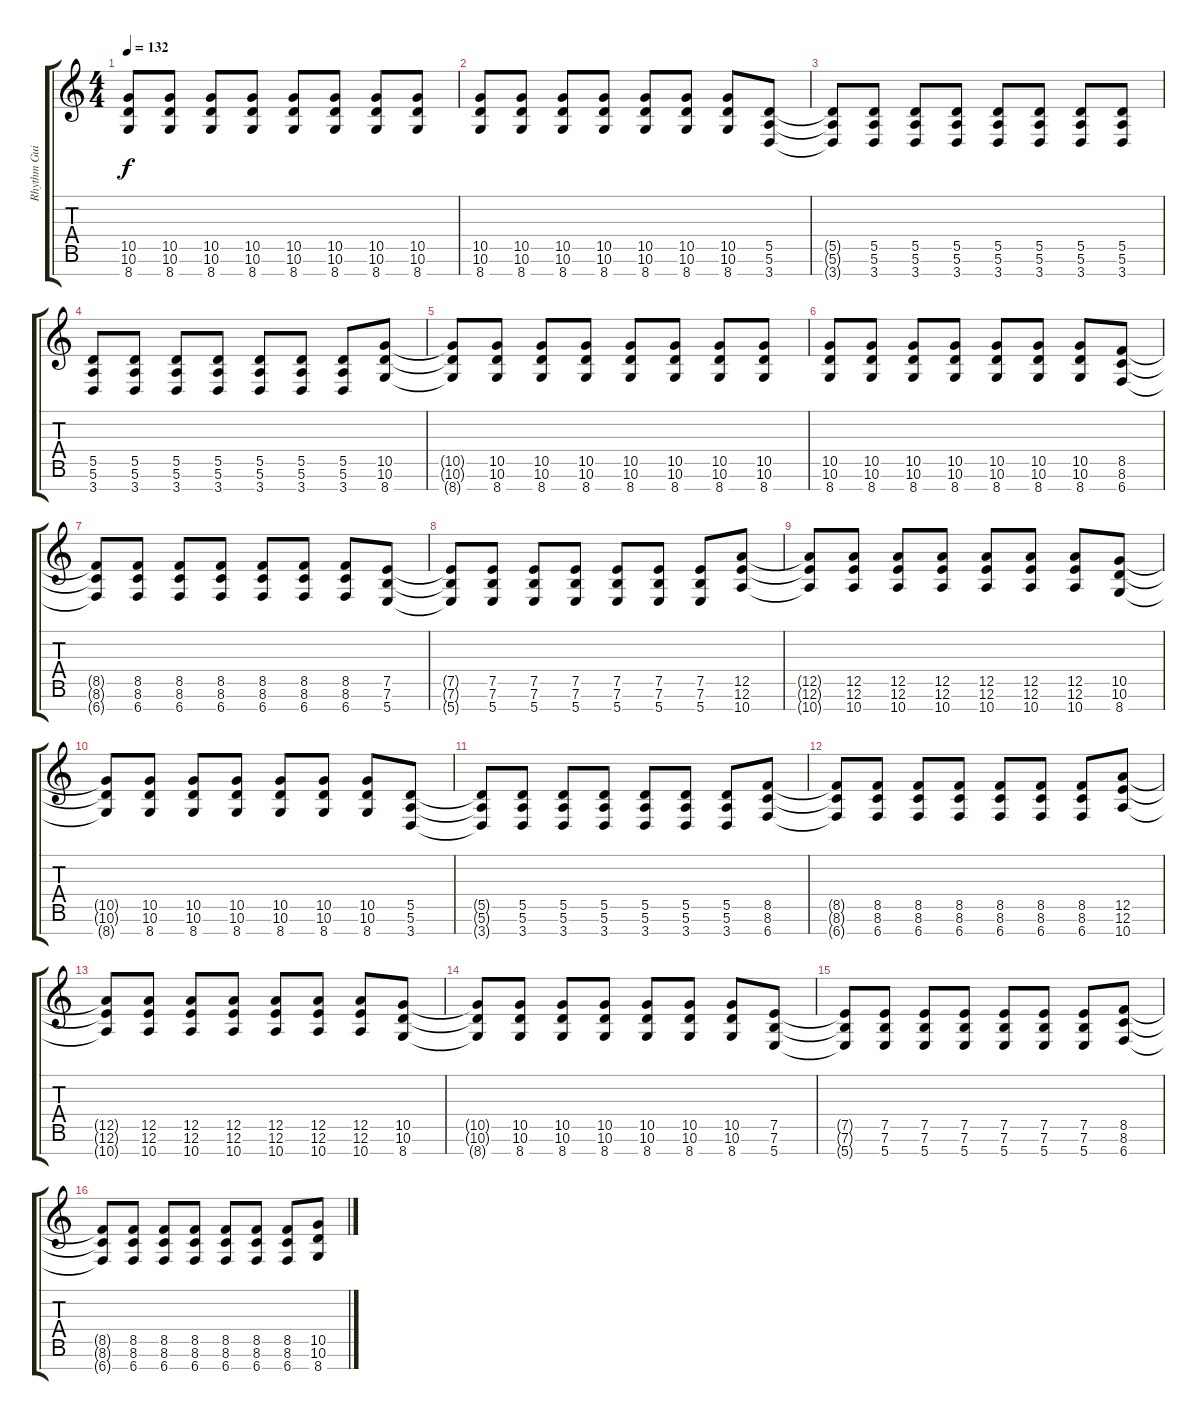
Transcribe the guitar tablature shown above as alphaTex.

\track ("Rhythm Guitar" "Rhythm Gui") {instrument distortionguitar}
\staff {score tabs}
\tuning (E4 B3 G3 D3 A2 E2 B1) {hide}
\ts (4 4)
\tempo 132
\clef g2
\ks aminor
(10.5{t} 10.6{t} 8.7{t}).8{dy f} (10.5 10.6 8.7).8 (10.5 10.6 8.7).8 (10.5 10.6 8.7).8 (10.5 10.6 8.7).8 (10.5 10.6 8.7).8 (10.5 10.6 8.7).8 (10.5 10.6 8.7).8 |
(10.5 10.6 8.7).8 (10.5 10.6 8.7).8 (10.5 10.6 8.7).8 (10.5 10.6 8.7).8 (10.5 10.6 8.7).8 (10.5 10.6 8.7).8 (10.5 10.6 8.7).8 (5.5 5.6 3.7).8 |
(5.5{t} 5.6{t} 3.7{t}).8 (5.5 5.6 3.7).8 (5.5 5.6 3.7).8 (5.5 5.6 3.7).8 (5.5 5.6 3.7).8 (5.5 5.6 3.7).8 (5.5 5.6 3.7).8 (5.5 5.6 3.7).8 |
(5.5 5.6 3.7).8 (5.5 5.6 3.7).8 (5.5 5.6 3.7).8 (5.5 5.6 3.7).8 (5.5 5.6 3.7).8 (5.5 5.6 3.7).8 (5.5 5.6 3.7).8 (10.5 10.6 8.7).8 |
(10.5{t} 10.6{t} 8.7{t}).8 (10.5 10.6 8.7).8 (10.5 10.6 8.7).8 (10.5 10.6 8.7).8 (10.5 10.6 8.7).8 (10.5 10.6 8.7).8 (10.5 10.6 8.7).8 (10.5 10.6 8.7).8 |
(10.5 10.6 8.7).8 (10.5 10.6 8.7).8 (10.5 10.6 8.7).8 (10.5 10.6 8.7).8 (10.5 10.6 8.7).8 (10.5 10.6 8.7).8 (10.5 10.6 8.7).8 (8.5 8.6 6.7).8 |
(8.5{t} 8.6{t} 6.7{t}).8 (8.5 8.6 6.7).8 (8.5 8.6 6.7).8 (8.5 8.6 6.7).8 (8.5 8.6 6.7).8 (8.5 8.6 6.7).8 (8.5 8.6 6.7).8 (7.5 7.6 5.7).8 |
(7.5{t} 7.6{t} 5.7{t}).8 (7.5 7.6 5.7).8 (7.5 7.6 5.7).8 (7.5 7.6 5.7).8 (7.5 7.6 5.7).8 (7.5 7.6 5.7).8 (7.5 7.6 5.7).8 (12.5 12.6 10.7).8 |
(12.5{t} 12.6{t} 10.7{t}).8 (12.5 12.6 10.7).8 (12.5 12.6 10.7).8 (12.5 12.6 10.7).8 (12.5 12.6 10.7).8 (12.5 12.6 10.7).8 (12.5 12.6 10.7).8 (10.5 10.6 8.7).8 |
(10.5{t} 10.6{t} 8.7{t}).8 (10.5 10.6 8.7).8 (10.5 10.6 8.7).8 (10.5 10.6 8.7).8 (10.5 10.6 8.7).8 (10.5 10.6 8.7).8 (10.5 10.6 8.7).8 (5.5 5.6 3.7).8 |
(5.5{t} 5.6{t} 3.7{t}).8 (5.5 5.6 3.7).8 (5.5 5.6 3.7).8 (5.5 5.6 3.7).8 (5.5 5.6 3.7).8 (5.5 5.6 3.7).8 (5.5 5.6 3.7).8 (8.5 8.6 6.7).8 |
(8.5{t} 8.6{t} 6.7{t}).8 (8.5 8.6 6.7).8 (8.5 8.6 6.7).8 (8.5 8.6 6.7).8 (8.5 8.6 6.7).8 (8.5 8.6 6.7).8 (8.5 8.6 6.7).8 (12.5 12.6 10.7).8 |
(12.5{t} 12.6{t} 10.7{t}).8 (12.5 12.6 10.7).8 (12.5 12.6 10.7).8 (12.5 12.6 10.7).8 (12.5 12.6 10.7).8 (12.5 12.6 10.7).8 (12.5 12.6 10.7).8 (10.5 10.6 8.7).8 |
(10.5{t} 10.6{t} 8.7{t}).8 (10.5 10.6 8.7).8 (10.5 10.6 8.7).8 (10.5 10.6 8.7).8 (10.5 10.6 8.7).8 (10.5 10.6 8.7).8 (10.5 10.6 8.7).8 (7.5 7.6 5.7).8 |
(7.5{t} 7.6{t} 5.7{t}).8 (7.5 7.6 5.7).8 (7.5 7.6 5.7).8 (7.5 7.6 5.7).8 (7.5 7.6 5.7).8 (7.5 7.6 5.7).8 (7.5 7.6 5.7).8 (8.5 8.6 6.7).8 |
(8.5{t} 8.6{t} 6.7{t}).8 (8.5 8.6 6.7).8 (8.5 8.6 6.7).8 (8.5 8.6 6.7).8 (8.5 8.6 6.7).8 (8.5 8.6 6.7).8 (8.5 8.6 6.7).8 (10.5 10.6 8.7).8
